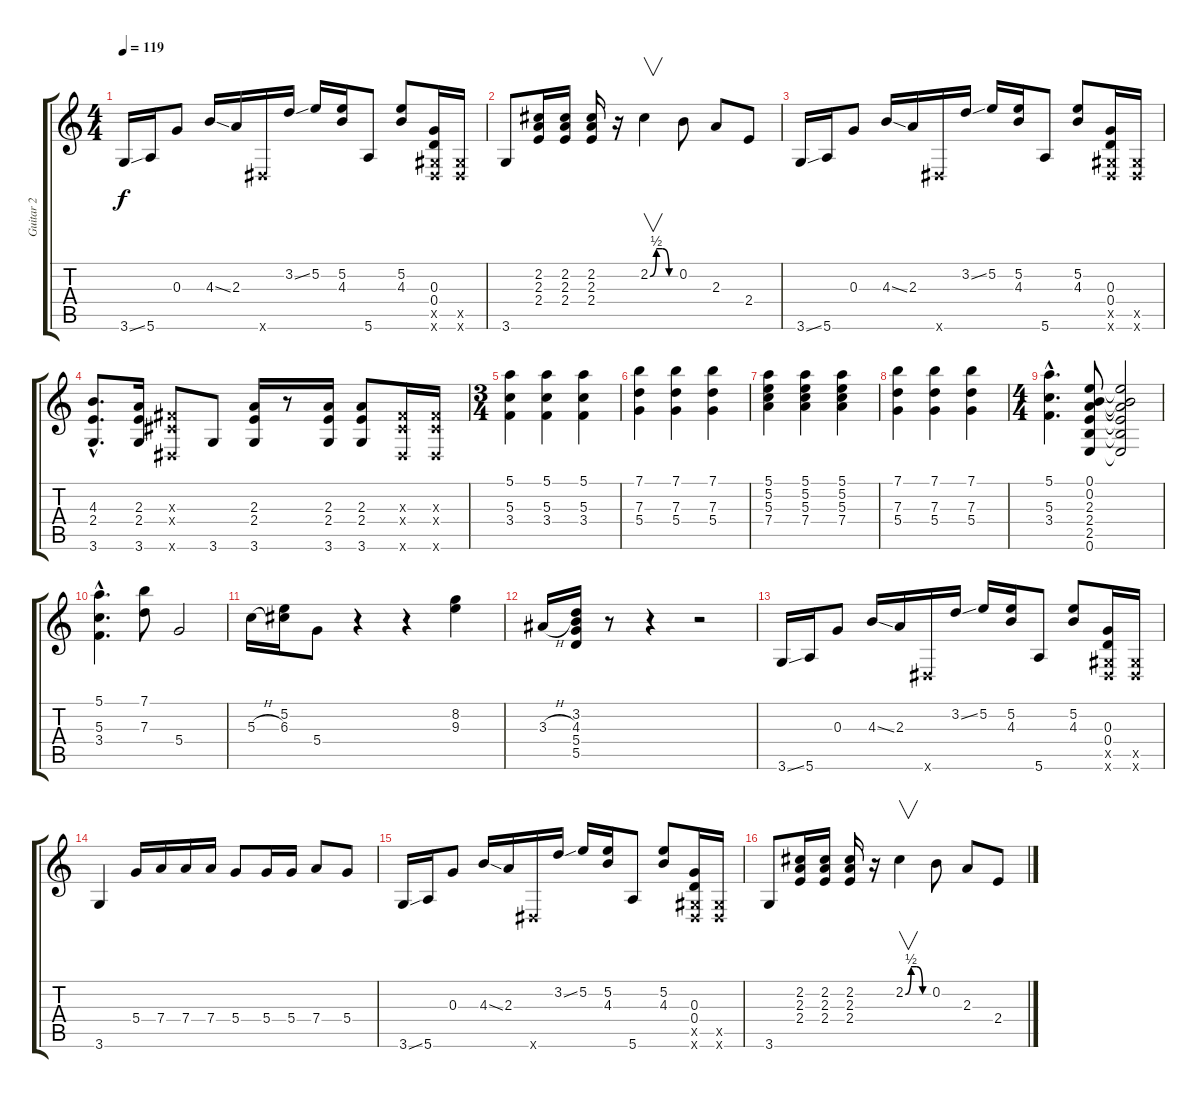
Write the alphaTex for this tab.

\track ("Guitar 2" "Guitar 2") {instrument electricguitarclean}
\staff {score tabs}
\tuning (E4 B3 G3 D3 A2 E2) {hide}
\ts (4 4)
\tempo 119
\clef g2
\ks c
3.6{ss}.16{dy f} 5.6.16 0.3.8 4.3{ss}.16 2.3.16 -1.6{x}.16 3.2{ss}.16 5.2.16 (5.2 4.3).16 5.6.8 (5.2 4.3).8 (0.3 0.4 -1.5{x} -1.6{x}).16 (-1.5{x} -1.6{x}).16 |
3.6.8 (2.2 2.3 2.4).16 (2.2 2.3 2.4).16 (2.2 2.3 2.4).16 r.16 2.2{be (custom 0 0 15 2 30 2 45 0 60 0)}.4{v} 0.2.8 2.3.8 2.4.8 |
3.6{ss}.16 5.6.16 0.3.8 4.3{ss}.16 2.3.16 -1.6{x}.16 3.2{ss}.16 5.2.16 (5.2 4.3).16 5.6.8 (5.2 4.3).8 (0.3 0.4 -1.5{x} -1.6{x}).16 (-1.5{x} -1.6{x}).16 |
(4.3{hac} 2.4{hac} 3.6{hac}).8{d} (2.3 2.4 3.6).16 (-1.3{x} -1.4{x} -1.6{x}).8 3.6.8 (2.3 2.4 3.6).16 r.8 (2.3 2.4 3.6).16 (2.3 2.4 3.6).8 (-1.3{x} -1.4{x} -1.6{x}).16 (-1.3{x} -1.4{x} -1.6{x}).16 |
\ts (3 4)
(5.1 5.3 3.4).4 (5.1 5.3 3.4).4 (5.1 5.3 3.4).4 |
(7.1 7.3 5.4).4 (7.1 7.3 5.4).4 (7.1 7.3 5.4).4 |
(5.1 5.2 5.3 7.4).4 (5.1 5.2 5.3 7.4).4 (5.1 5.2 5.3 7.4).4 |
(7.1 7.3 5.4).4 (7.1 7.3 5.4).4 (7.1 7.3 5.4).4 |
\ts (4 4)
(5.1{hac} 5.3{hac} 3.4{hac}).4{d} (0.1 0.2 2.3 2.4 2.5 0.6).8 (0.1{t} 0.2{t} 2.3{t} 2.4{t} 2.5{t} 0.6{t}).2 |
(5.1{hac} 5.3{hac} 3.4{hac}).4{d} (7.1 7.3).8 5.4.2 |
5.3{h}.16 (5.2 6.3).16 5.4.8 r.4 r.4 (8.2 9.3).4 |
3.3{h}.16 (3.2 4.3 5.4 5.5).16 r.8 r.4 r.2 |
3.6{ss}.16 5.6.16 0.3.8 4.3{ss}.16 2.3.16 -1.6{x}.16 3.2{ss}.16 5.2.16 (5.2 4.3).16 5.6.8 (5.2 4.3).8 (0.3 0.4 -1.5{x} -1.6{x}).16 (-1.5{x} -1.6{x}).16 |
3.6.4 5.4.16 7.4.16 7.4.16 7.4.16 5.4.8 5.4.16 5.4.16 7.4.8 5.4.8 |
3.6{ss}.16 5.6.16 0.3.8 4.3{ss}.16 2.3.16 -1.6{x}.16 3.2{ss}.16 5.2.16 (5.2 4.3).16 5.6.8 (5.2 4.3).8 (0.3 0.4 -1.5{x} -1.6{x}).16 (-1.5{x} -1.6{x}).16 |
3.6.8 (2.2 2.3 2.4).16 (2.2 2.3 2.4).16 (2.2 2.3 2.4).16 r.16 2.2{be (custom 0 0 15 2 30 2 45 0 60 0)}.4{v} 0.2.8 2.3.8 2.4.8
